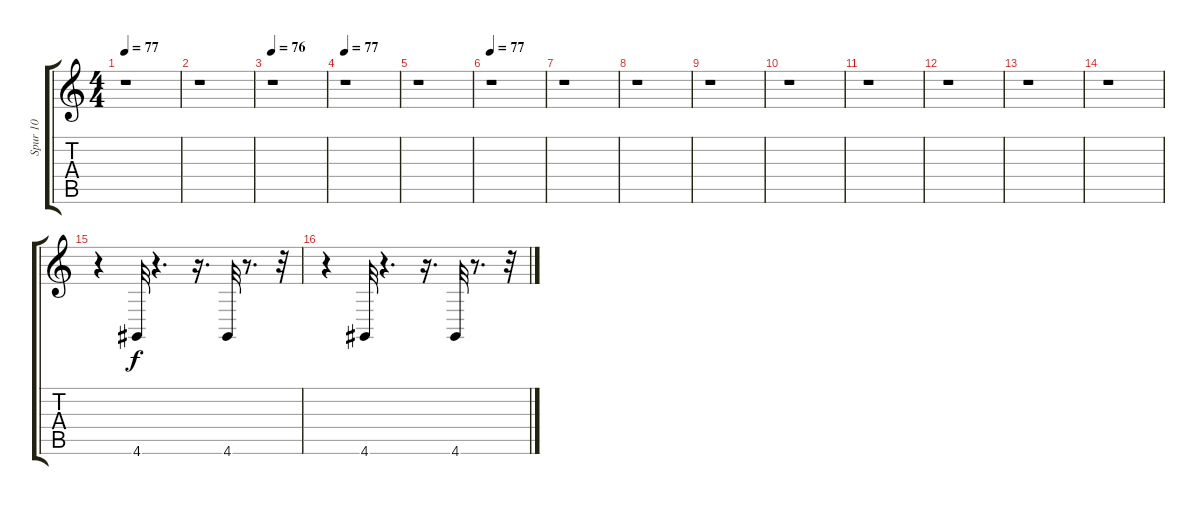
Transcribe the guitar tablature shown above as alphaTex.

\track ("Spur 10" "Spur 10") {instrument acousticgrandpiano}
\staff {score tabs}
\tuning (E4 B3 G3 D3 A2 E2) {hide}
\ts (4 4)
\tempo 77
\clef g2
\ks c
r.1{dy f} |
r.1 |
\tempo 76
r.1 |
\tempo 77
r.1 |
r.1 |
\tempo 77
r.1 |
r.1 |
r.1 |
r.1 |
r.1 |
r.1 |
r.1 |
r.1 |
r.1 |
r.4 4.6.32 r.4{d} r.16{d} 4.6.32 r.8{d} r.32 |
r.4 4.6.32 r.4{d} r.16{d} 4.6.32 r.8{d} r.32
